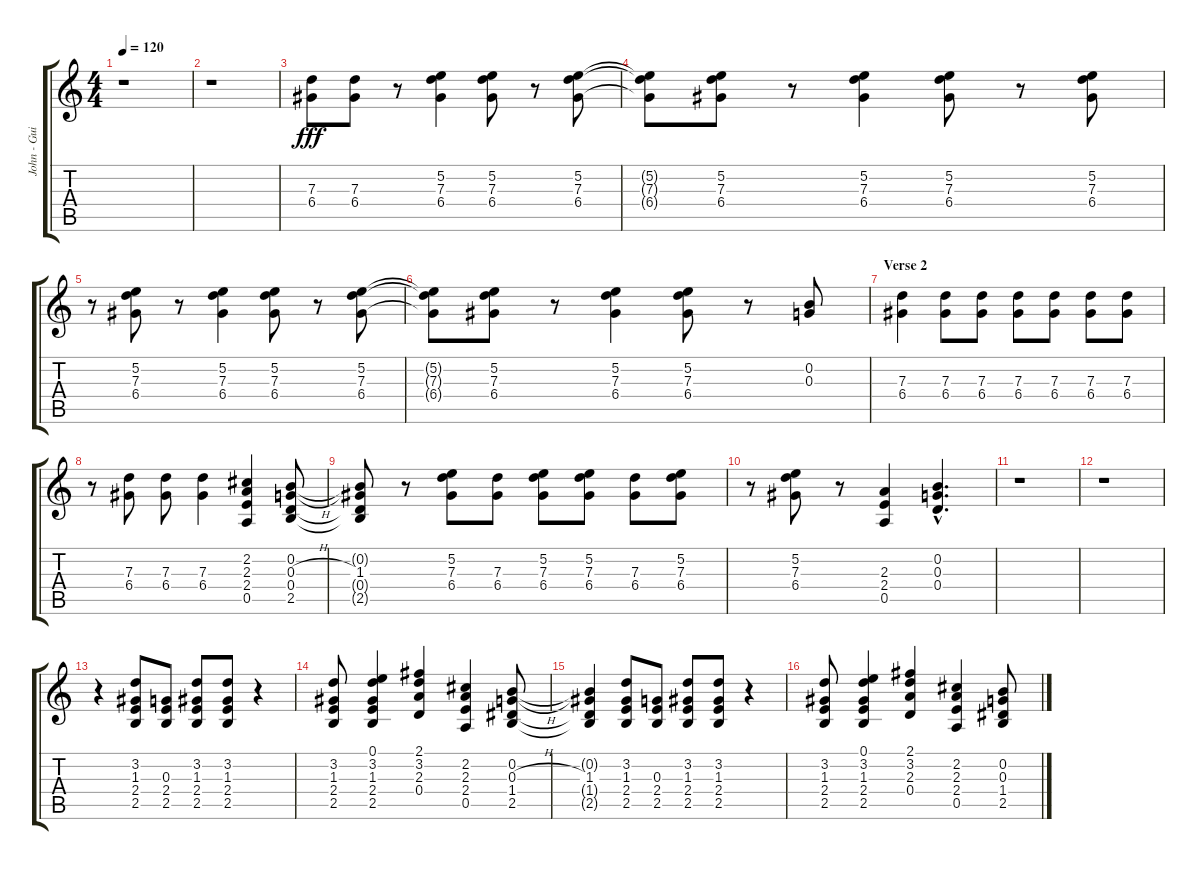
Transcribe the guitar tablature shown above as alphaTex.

\track ("John - Guitar" "John - Gui") {instrument electricguitarclean}
\staff {score tabs}
\tuning (E4 B3 G3 D3 A2 E2) {hide}
\ts (4 4)
\tempo 120
\clef g2
\ks c
r.1{dy fff} |
r.1 |
(7.3 6.4).8 (7.3 6.4).8 r.8 (5.2 7.3 6.4).4 (5.2 7.3 6.4).8 r.8 (5.2 7.3 6.4).8 |
(5.2{t} 7.3{t} 6.4{t}).8 (5.2 7.3 6.4).8 r.8 (5.2 7.3 6.4).4 (5.2 7.3 6.4).8 r.8 (5.2 7.3 6.4).8 |
r.8 (5.2 7.3 6.4).8 r.8 (5.2 7.3 6.4).4 (5.2 7.3 6.4).8 r.8 (5.2 7.3 6.4).8 |
(5.2{t} 7.3{t} 6.4{t}).8 (5.2 7.3 6.4).8 r.8 (5.2 7.3 6.4).4 (5.2 7.3 6.4).8 r.8 (0.2 0.3).8 |
\section ("" "Verse 2")
(7.3 6.4).4 (7.3 6.4).8 (7.3 6.4).8 (7.3 6.4).8 (7.3 6.4).8 (7.3 6.4).8 (7.3 6.4).8 |
r.8 (7.3 6.4).8 (7.3 6.4).8 (7.3 6.4).4 (2.2 2.3 2.4 0.5).4 (0.2 0.3{h} 0.4 2.5).8 |
(0.2{t} 1.3 0.4{t} 2.5{t}).8 r.8 (5.2 7.3 6.4).8 (7.3 6.4).8 (5.2 7.3 6.4).8 (5.2 7.3 6.4).8 (7.3 6.4).8 (5.2 7.3 6.4).8 |
r.8 (5.2 7.3 6.4).8 r.8 (2.3 2.4 0.5).4 (0.2{hac} 0.3{hac} 0.4{hac}).4{d} |
r.1 |
r.1 |
r.4 (3.2 1.3 2.4 2.5).8 (0.3 2.4 2.5).8 (3.2 1.3 2.4 2.5).8 (3.2 1.3 2.4 2.5).8 r.4 |
(3.2 1.3 2.4 2.5).8 (0.1 3.2 1.3 2.4 2.5).4 (2.1 3.2 2.3 0.4).4 (2.2 2.3 2.4 0.5).4 (0.2 0.3{h} 1.4 2.5).8 |
(0.2{t} 1.3 1.4{t} 2.5{t}).4 (3.2 1.3 2.4 2.5).8 (0.3 2.4 2.5).8 (3.2 1.3 2.4 2.5).8 (3.2 1.3 2.4 2.5).8 r.4 |
(3.2 1.3 2.4 2.5).8 (0.1 3.2 1.3 2.4 2.5).4 (2.1 3.2 2.3 0.4).4 (2.2 2.3 2.4 0.5).4 (0.2 0.3{h} 1.4 2.5).8
